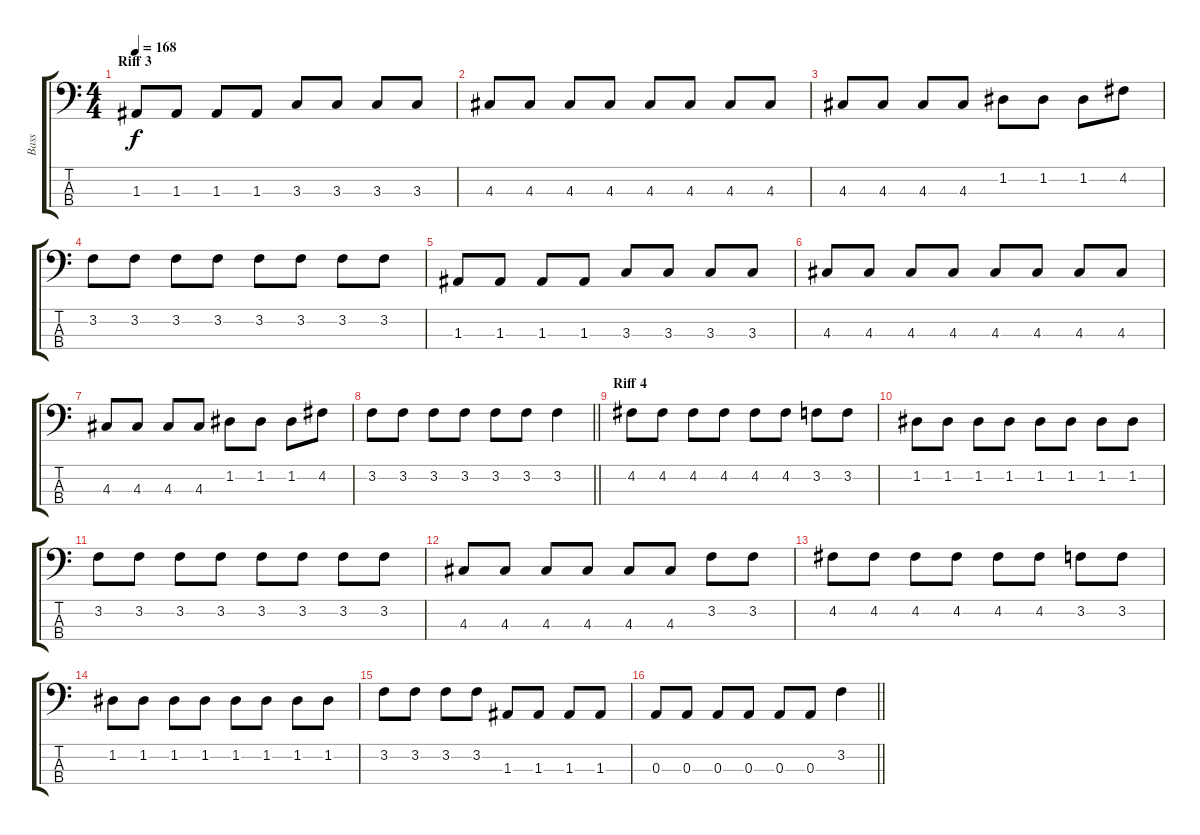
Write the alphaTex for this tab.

\track ("Bass" "Bass") {instrument electricbasspick}
\staff {score tabs}
\tuning (G2 D2 A1 E1) {hide}
\ts (4 4)
\section ("" "Riff 3")
\tempo 168
\clef f4
\ks c
1.3.8{dy f} 1.3.8 1.3.8 1.3.8 3.3.8 3.3.8 3.3.8 3.3.8 |
4.3.8 4.3.8 4.3.8 4.3.8 4.3.8 4.3.8 4.3.8 4.3.8 |
4.3.8 4.3.8 4.3.8 4.3.8 1.2.8 1.2.8 1.2.8 4.2.8 |
3.2.8 3.2.8 3.2.8 3.2.8 3.2.8 3.2.8 3.2.8 3.2.8 |
1.3.8 1.3.8 1.3.8 1.3.8 3.3.8 3.3.8 3.3.8 3.3.8 |
4.3.8 4.3.8 4.3.8 4.3.8 4.3.8 4.3.8 4.3.8 4.3.8 |
4.3.8 4.3.8 4.3.8 4.3.8 1.2.8 1.2.8 1.2.8 4.2.8 |
\barLineRight lightlight
3.2.8 3.2.8 3.2.8 3.2.8 3.2.8 3.2.8 3.2.4 |
\section ("" "Riff 4")
4.2.8 4.2.8 4.2.8 4.2.8 4.2.8 4.2.8 3.2.8 3.2.8 |
1.2.8 1.2.8 1.2.8 1.2.8 1.2.8 1.2.8 1.2.8 1.2.8 |
3.2.8 3.2.8 3.2.8 3.2.8 3.2.8 3.2.8 3.2.8 3.2.8 |
4.3.8 4.3.8 4.3.8 4.3.8 4.3.8 4.3.8 3.2.8 3.2.8 |
4.2.8 4.2.8 4.2.8 4.2.8 4.2.8 4.2.8 3.2.8 3.2.8 |
1.2.8 1.2.8 1.2.8 1.2.8 1.2.8 1.2.8 1.2.8 1.2.8 |
3.2.8 3.2.8 3.2.8 3.2.8 1.3.8 1.3.8 1.3.8 1.3.8 |
\barLineRight lightlight
0.3.8 0.3.8 0.3.8 0.3.8 0.3.8 0.3.8 3.2.4
